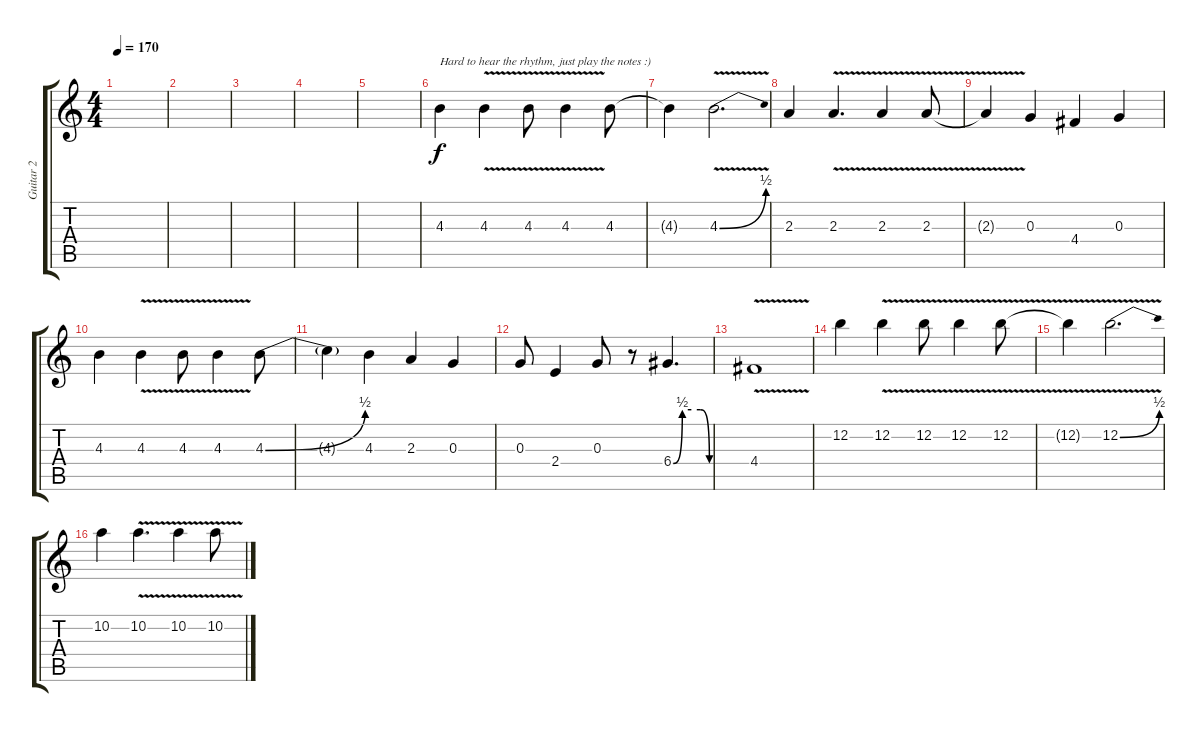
\track ("Guitar 2" "Guitar 2") {instrument distortionguitar}
\staff {score tabs}
\tuning (E4 B3 G3 D3 A2 E2) {hide}
\ts (4 4)
\tempo 170
\clef g2
\ks c
|
|
|
|
|
4.3.4{txt "Hard to hear the rhythm, just play the notes :)"} 4.3{v}.4 4.3{v}.8 4.3{v}.4 4.3.8 |
4.3{t}.4 4.3{be (bend 0 0 60 2) v}.2{d} |
2.3.4 2.3{v}.4{d} 2.3{v}.4 2.3{v}.8 |
2.3{t}.4 0.3.4 4.4.4 0.3.4 |
4.3.4 4.3{v}.4 4.3{v}.8 4.3{v}.4 4.3{be (bend 0 0 60 2)}.8 |
4.3{t}.4 4.3.4 2.3.4 0.3.4 |
0.3.8 2.4.4 0.3.8 r.8 6.4{be (custom 0 0 15 2 30 2 45 2 60 0)}.4{d} |
4.4{v}.1 |
12.2.4 12.2{v}.4 12.2{v}.8 12.2{v}.4 12.2{v}.8 |
12.2{t}.4 12.2{be (bend 0 0 60 2) v}.2{d} |
10.2.4 10.2{v}.4{d} 10.2{v}.4 10.2{v}.8
